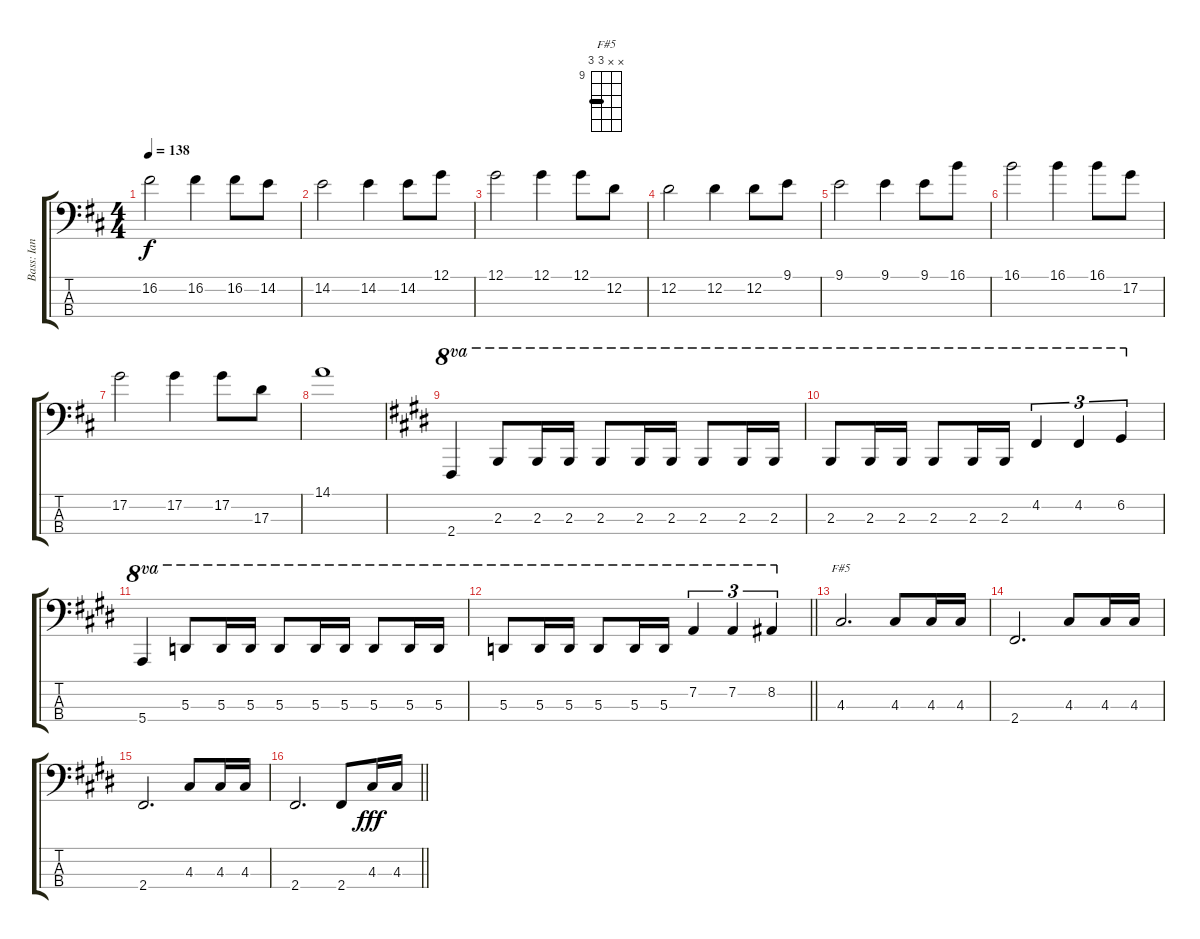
\track ("Bass: Ian" "Bass: Ian") {instrument electricbassfinger}
\staff {score tabs}
\tuning (G2 D2 A1 E1) {hide}
\chord ("F#5" x x 11 11) {firstfret 9 barre 11}
\ts (4 4)
\tempo 138
\clef f4
\ks d
16.2.2{dy f} 16.2.4 16.2.8 14.2.8 |
14.2.2 14.2.4 14.2.8 12.1.8 |
12.1.2 12.1.4 12.1.8 12.2.8 |
12.2.2 12.2.4 12.2.8 9.1.8 |
9.1.2 9.1.4 9.1.8 16.1.8 |
16.1.2 16.1.4 16.1.8 17.2.8 |
17.2.2 17.2.4 17.2.8 17.3.8 |
14.1.1 |
\ks e
2.4.4{ot 8va} 2.3.8{ot 8va} 2.3.16{ot 8va} 2.3.16{ot 8va} 2.3.8{ot 8va} 2.3.16{ot 8va} 2.3.16{ot 8va} 2.3.8{ot 8va} 2.3.16{ot 8va} 2.3.16{ot 8va} |
2.3.8{ot 8va} 2.3.16{ot 8va} 2.3.16{ot 8va} 2.3.8{ot 8va} 2.3.16{ot 8va} 2.3.16{ot 8va} 4.2.4{tu (3 2) ot 8va} 4.2.4{tu (3 2) ot 8va} 6.2.4{tu (3 2) ot 8va} |
5.4.4{ot 8va} 5.3.8{ot 8va} 5.3.16{ot 8va} 5.3.16{ot 8va} 5.3.8{ot 8va} 5.3.16{ot 8va} 5.3.16{ot 8va} 5.3.8{ot 8va} 5.3.16{ot 8va} 5.3.16{ot 8va} |
\barLineRight lightlight
5.3.8{ot 8va} 5.3.16{ot 8va} 5.3.16{ot 8va} 5.3.8{ot 8va} 5.3.16{ot 8va} 5.3.16{ot 8va} 7.2.4{tu (3 2) ot 8va} 7.2.4{tu (3 2) ot 8va} 8.2.4{tu (3 2) ot 8va} |
4.3.2{d ch "F#5"} 4.3.8 4.3.16 4.3.16 |
2.4.2{d} 4.3.8 4.3.16 4.3.16 |
2.4.2{d} 4.3.8 4.3.16 4.3.16 |
\barLineRight lightlight
2.4.2{d} 2.4.8 4.3.16{dy fff} 4.3{sl}.16
